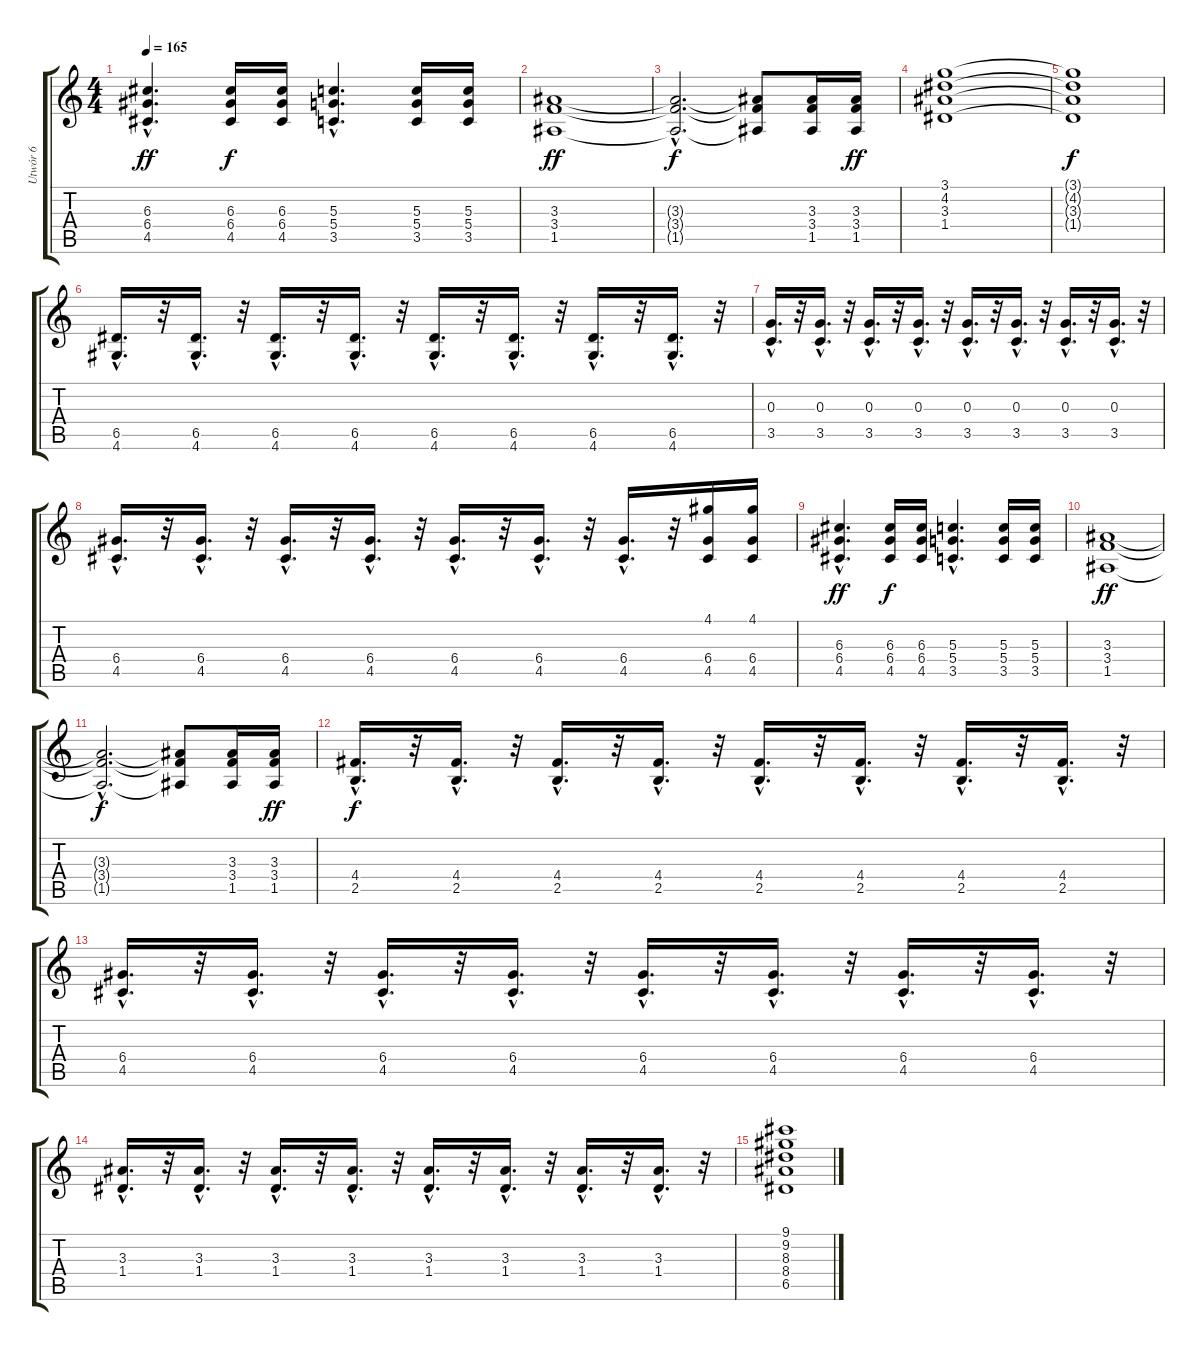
\track ("Utwór 6" "Utwór 6") {instrument distortionguitar}
\staff {score tabs}
\tuning (E4 B3 G3 D3 A2 E2) {hide}
\ts (4 4)
\tempo 165
\clef g2
\ks c
(6.3{hac} 6.4{hac} 4.5{hac}).4{d dy ff} (6.3 6.4 4.5).16{dy f} (6.3 6.4 4.5).16 (5.3{hac} 5.4{hac} 3.5{hac}).4{d} (5.3 5.4 3.5).16 (5.3 5.4 3.5).16 |
(3.3 3.4 1.5).1{dy ff} |
(3.3{hac t} 3.4{hac t} 1.5{hac t}).2{d dy f} (3.3{t} 3.4{t} 1.5{t}).8 (3.3 3.4 1.5).16 (3.3 3.4 1.5).16{dy ff} |
(3.1 4.2 3.3 1.4).1 |
(3.1{t} 4.2{t} 3.3{t} 1.4{t}).1{dy f} |
(6.5{hac} 4.6{hac}).16{d} r.32 (6.5{hac} 4.6{hac}).16{d} r.32 (6.5{hac} 4.6{hac}).16{d} r.32 (6.5{hac} 4.6{hac}).16{d} r.32 (6.5{hac} 4.6{hac}).16{d} r.32 (6.5{hac} 4.6{hac}).16{d} r.32 (6.5{hac} 4.6{hac}).16{d} r.32 (6.5{hac} 4.6{hac}).16{d} r.32 |
(0.3{hac} 3.5{hac}).16{d} r.32 (0.3{hac} 3.5{hac}).16{d} r.32 (0.3{hac} 3.5{hac}).16{d} r.32 (0.3{hac} 3.5{hac}).16{d} r.32 (0.3{hac} 3.5{hac}).16{d} r.32 (0.3{hac} 3.5{hac}).16{d} r.32 (0.3{hac} 3.5{hac}).16{d} r.32 (0.3{hac} 3.5{hac}).16{d} r.32 |
(6.4{hac} 4.5{hac}).16{d} r.32 (6.4{hac} 4.5{hac}).16{d} r.32 (6.4{hac} 4.5{hac}).16{d} r.32 (6.4{hac} 4.5{hac}).16{d} r.32 (6.4{hac} 4.5{hac}).16{d} r.32 (6.4{hac} 4.5{hac}).16{d} r.32 (6.4{hac} 4.5{hac}).16{d} r.32 (4.1 6.4 4.5).16 (4.1 6.4 4.5).16 |
(6.3{hac} 6.4{hac} 4.5{hac}).4{d dy ff} (6.3 6.4 4.5).16{dy f} (6.3 6.4 4.5).16 (5.3{hac} 5.4{hac} 3.5{hac}).4{d} (5.3 5.4 3.5).16 (5.3 5.4 3.5).16 |
(3.3 3.4 1.5).1{dy ff} |
(3.3{hac t} 3.4{hac t} 1.5{hac t}).2{d dy f} (3.3{t} 3.4{t} 1.5{t}).8 (3.3 3.4 1.5).16 (3.3 3.4 1.5).16{dy ff} |
(4.4{hac} 2.5{hac}).16{d dy f} r.32 (4.4{hac} 2.5{hac}).16{d} r.32 (4.4{hac} 2.5{hac}).16{d} r.32 (4.4{hac} 2.5{hac}).16{d} r.32 (4.4{hac} 2.5{hac}).16{d} r.32 (4.4{hac} 2.5{hac}).16{d} r.32 (4.4{hac} 2.5{hac}).16{d} r.32 (4.4{hac} 2.5{hac}).16{d} r.32 |
(6.4{hac} 4.5{hac}).16{d} r.32 (6.4{hac} 4.5{hac}).16{d} r.32 (6.4{hac} 4.5{hac}).16{d} r.32 (6.4{hac} 4.5{hac}).16{d} r.32 (6.4{hac} 4.5{hac}).16{d} r.32 (6.4{hac} 4.5{hac}).16{d} r.32 (6.4{hac} 4.5{hac}).16{d} r.32 (6.4{hac} 4.5{hac}).16{d} r.32 |
(3.3{hac} 1.4{hac}).16{d} r.32 (3.3{hac} 1.4{hac}).16{d} r.32 (3.3{hac} 1.4{hac}).16{d} r.32 (3.3{hac} 1.4{hac}).16{d} r.32 (3.3{hac} 1.4{hac}).16{d} r.32 (3.3{hac} 1.4{hac}).16{d} r.32 (3.3{hac} 1.4{hac}).16{d} r.32 (3.3{hac} 1.4{hac}).16{d} r.32 |
(9.1 9.2 8.3 8.4 6.5).1
